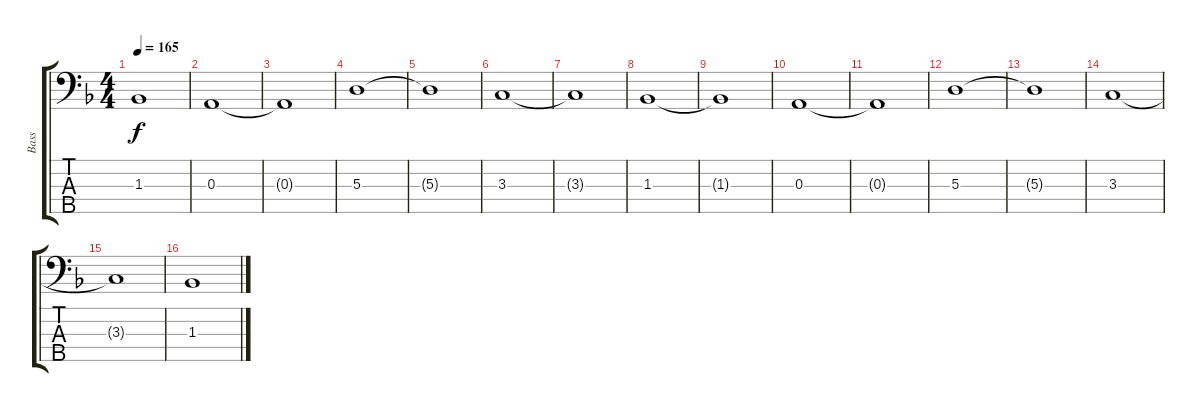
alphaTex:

\track ("Bass" "Bass") {instrument electricbassfinger}
\staff {score tabs}
\tuning (G2 D2 A1 E1 B0) {hide}
\ts (4 4)
\tempo 165
\clef f4
\ks f
1.3{t}.1{dy f} |
0.3.1 |
0.3{t}.1 |
\section ("" "")
5.3.1 |
5.3{t}.1 |
3.3.1 |
3.3{t}.1 |
1.3.1 |
1.3{t}.1 |
0.3.1 |
0.3{t}.1 |
\section ("" "")
5.3.1 |
5.3{t}.1 |
3.3.1 |
3.3{t}.1 |
1.3.1
